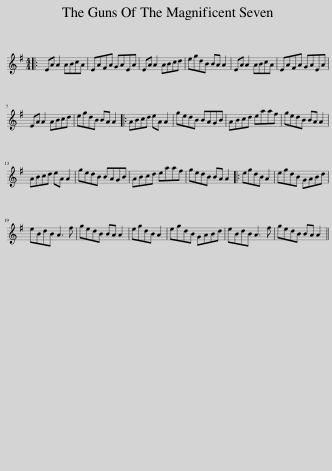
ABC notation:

X:1
L:1/8
M:4/4
I:linebreak $
K:G
V:1 treble
V:1
|: EA A2 ABcA | EAFA GAEA | EA A2 ABcd | egdB BA A2 | EA A2 ABcA | %5
 EAFA GAEA |$ EA A2 ABcd | egdB BA A2 |: ABcd eA A2 | gedB BAGB | %10
 ABcd eaaf | gedB BA A2 |$ ABcd eA A2 | gedB BAGB | ABcd eaaf | %15
 gedB BA A2 |: egdB A2 | egdB GABd |$ eBdB A3 f | gedB BA A2 | %20
 egdB A2 | egdB GABd | eBdB A3 f | gedB BA A2 || %24
